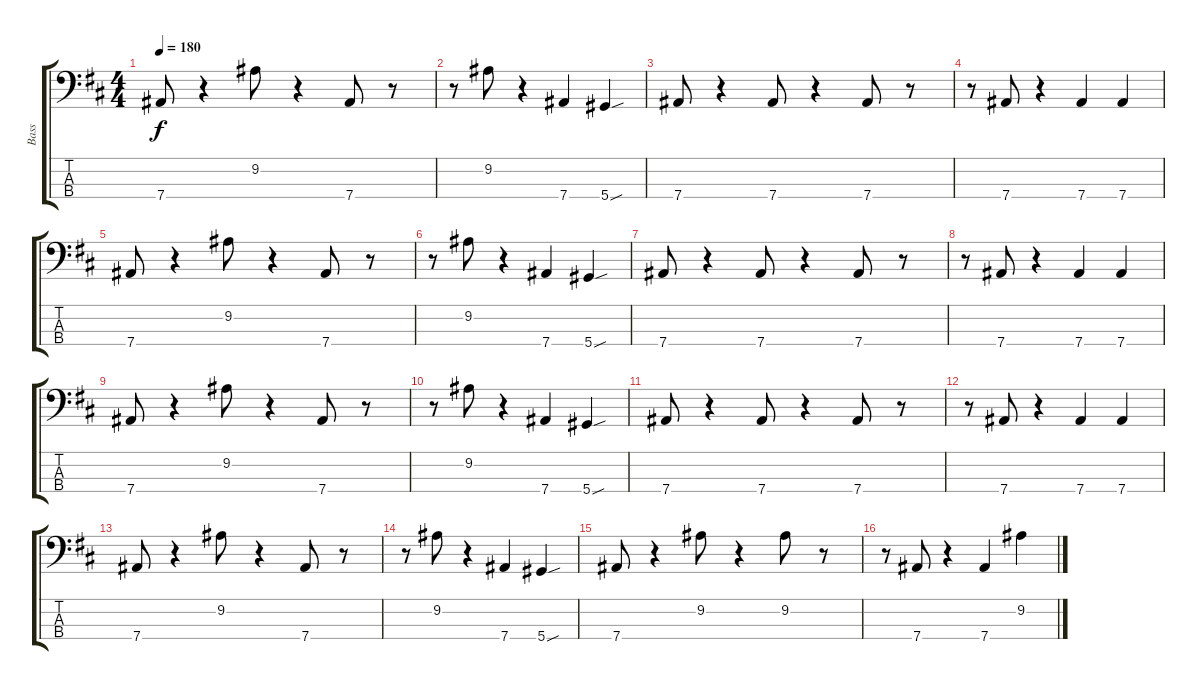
\track ("Bass" "Bass") {instrument electricbasspick}
\staff {score tabs}
\tuning (Gb2 Db2 Ab1 Eb1) {hide}
\ts (4 4)
\tempo 180
\clef f4
\ks bminor
7.4.8{dy f} r.4 9.2.8 r.4 7.4.8 r.8 |
r.8 9.2.8 r.4 7.4.4 5.4{sou}.4 |
7.4.8 r.4 7.4.8 r.4 7.4.8 r.8 |
r.8 7.4.8 r.4 7.4.4 7.4.4 |
7.4.8 r.4 9.2.8 r.4 7.4.8 r.8 |
r.8 9.2.8 r.4 7.4.4 5.4{sou}.4 |
7.4.8 r.4 7.4.8 r.4 7.4.8 r.8 |
r.8 7.4.8 r.4 7.4.4 7.4.4 |
7.4.8 r.4 9.2.8 r.4 7.4.8 r.8 |
r.8 9.2.8 r.4 7.4.4 5.4{sou}.4 |
7.4.8 r.4 7.4.8 r.4 7.4.8 r.8 |
r.8 7.4.8 r.4 7.4.4 7.4.4 |
7.4.8 r.4 9.2.8 r.4 7.4.8 r.8 |
r.8 9.2.8 r.4 7.4.4 5.4{sou}.4 |
7.4.8 r.4 9.2.8 r.4 9.2.8 r.8 |
r.8 7.4.8 r.4 7.4.4 9.2.4
